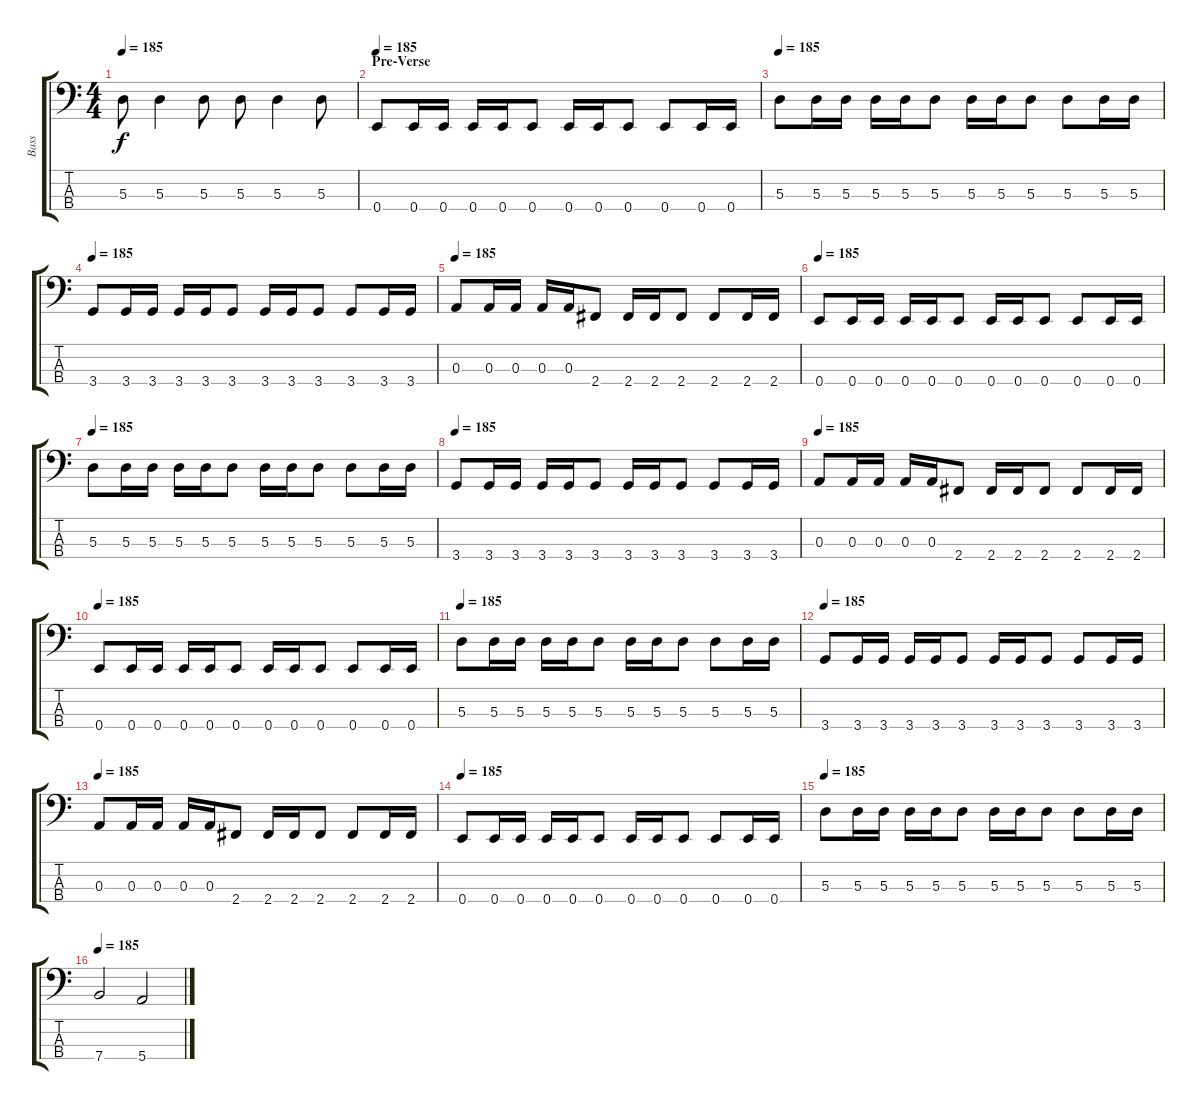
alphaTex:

\track ("Bass" "Bass") {instrument electricbasspick}
\staff {score tabs}
\tuning (G2 D2 A1 E1) {hide}
\ts (4 4)
\tempo 185
\clef f4
\ks c
5.3.8{dy f} 5.3.4 5.3.8 5.3.8 5.3.4 5.3.8 |
\section ("" "Pre-Verse")
\tempo 185
0.4.8 0.4.16 0.4.16 0.4.16 0.4.16 0.4.8 0.4.16 0.4.16 0.4.8 0.4.8 0.4.16 0.4.16 |
\tempo 185
5.3.8 5.3.16 5.3.16 5.3.16 5.3.16 5.3.8 5.3.16 5.3.16 5.3.8 5.3.8 5.3.16 5.3.16 |
\tempo 185
3.4.8 3.4.16 3.4.16 3.4.16 3.4.16 3.4.8 3.4.16 3.4.16 3.4.8 3.4.8 3.4.16 3.4.16 |
\tempo 185
0.3.8 0.3.16 0.3.16 0.3.16 0.3.16 2.4.8 2.4.16 2.4.16 2.4.8 2.4.8 2.4.16 2.4.16 |
\tempo 185
0.4.8 0.4.16 0.4.16 0.4.16 0.4.16 0.4.8 0.4.16 0.4.16 0.4.8 0.4.8 0.4.16 0.4.16 |
\tempo 185
5.3.8 5.3.16 5.3.16 5.3.16 5.3.16 5.3.8 5.3.16 5.3.16 5.3.8 5.3.8 5.3.16 5.3.16 |
\tempo 185
3.4.8 3.4.16 3.4.16 3.4.16 3.4.16 3.4.8 3.4.16 3.4.16 3.4.8 3.4.8 3.4.16 3.4.16 |
\tempo 185
0.3.8 0.3.16 0.3.16 0.3.16 0.3.16 2.4.8 2.4.16 2.4.16 2.4.8 2.4.8 2.4.16 2.4.16 |
\tempo 185
0.4.8 0.4.16 0.4.16 0.4.16 0.4.16 0.4.8 0.4.16 0.4.16 0.4.8 0.4.8 0.4.16 0.4.16 |
\tempo 185
5.3.8 5.3.16 5.3.16 5.3.16 5.3.16 5.3.8 5.3.16 5.3.16 5.3.8 5.3.8 5.3.16 5.3.16 |
\tempo 185
3.4.8 3.4.16 3.4.16 3.4.16 3.4.16 3.4.8 3.4.16 3.4.16 3.4.8 3.4.8 3.4.16 3.4.16 |
\tempo 185
0.3.8 0.3.16 0.3.16 0.3.16 0.3.16 2.4.8 2.4.16 2.4.16 2.4.8 2.4.8 2.4.16 2.4.16 |
\tempo 185
0.4.8 0.4.16 0.4.16 0.4.16 0.4.16 0.4.8 0.4.16 0.4.16 0.4.8 0.4.8 0.4.16 0.4.16 |
\tempo 185
5.3.8 5.3.16 5.3.16 5.3.16 5.3.16 5.3.8 5.3.16 5.3.16 5.3.8 5.3.8 5.3.16 5.3.16 |
\tempo 185
7.4.2 5.4.2
